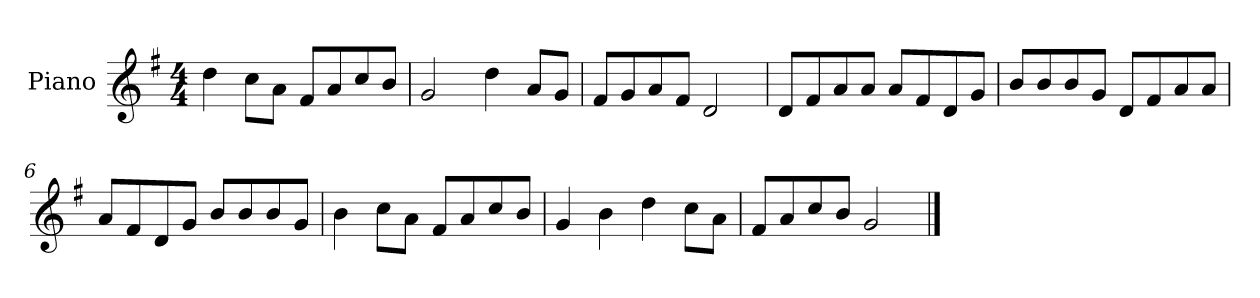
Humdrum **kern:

**kern
*part1
*staff1
*I"Piano
*I'P-no
*clefG2
*k[f#]
*M4/4
*MM90
=1
4dd\
8cc\L
8a\J
8f#/L
8a/
8cc/
8b/J
=2
2g/
4dd\
8a/L
8g/J
=3
8f#/L
8g/
8a/
8f#/J
2d/
=4
8d/L
8f#/
8a/
8a/J
8a/L
8f#/
8d/
8g/J
=5
8b/L
8b/
8b/
8g/J
8d/L
8f#/
8a/
8a/J
!!LO:LB:g=z
=6
8a/L
8f#/
8d/
8g/J
8b/L
8b/
8b/
8g/J
=7
4b\
8cc\L
8a\J
8f#/L
8a/
8cc/
8b/J
=8
4g/
4b\
4dd\
8cc\L
8a\J
=9
8f#/L
8a/
8cc/
8b/J
2g/
==
*-
